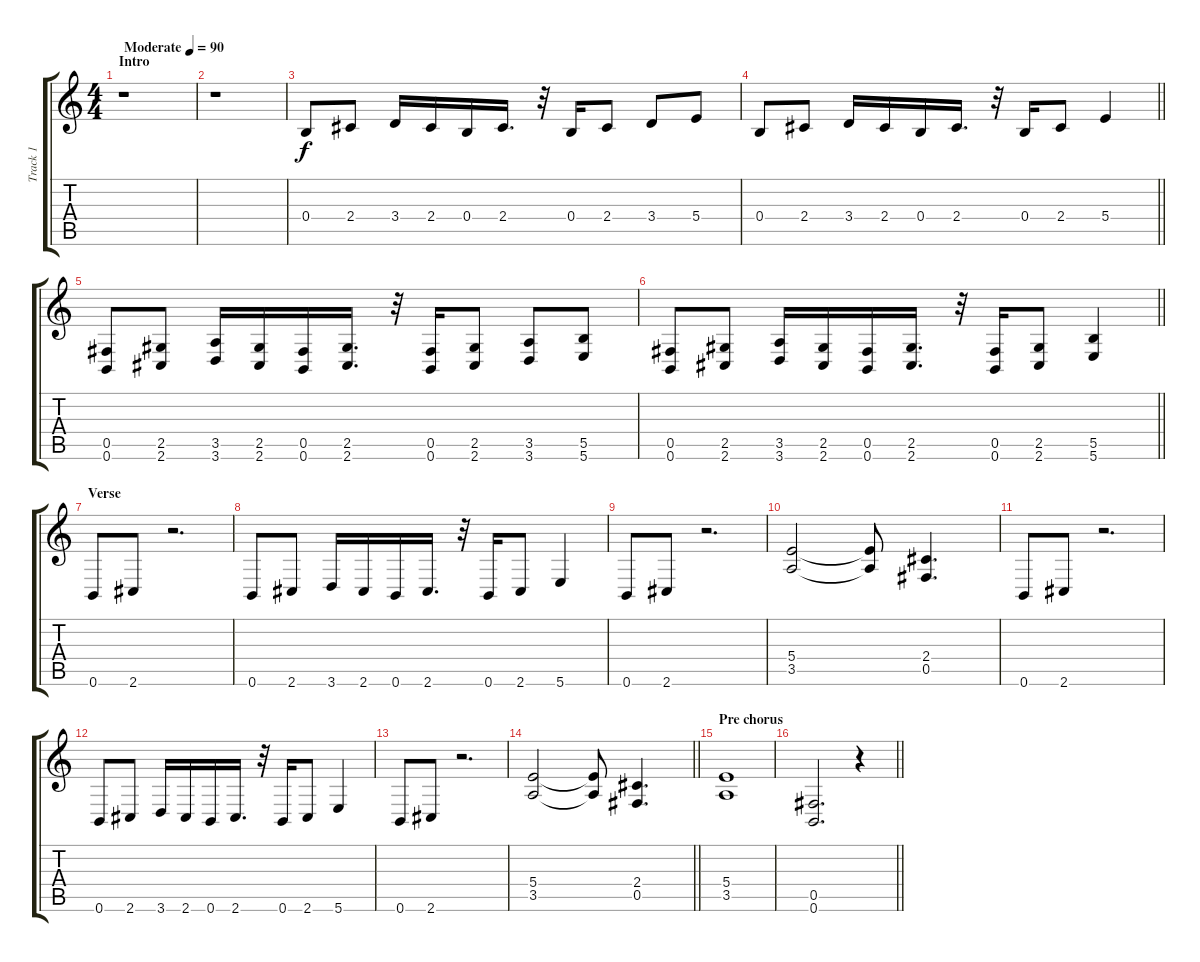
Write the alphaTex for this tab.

\track ("Track 1" "Track 1") {instrument distortionguitar}
\staff {score tabs}
\tuning (Db4 Ab3 E3 B2 Gb2 B1) {hide}
\ts (4 4)
\section ("" "Intro")
\tempo (90 "Moderate")
\clef g2
\ks c
r.1{dy f instrument distortionguitar} |
r.1 |
0.4.8 2.4.8 3.4.16 2.4.16 0.4.16 2.4.16{d} r.32 0.4.16 2.4.8 3.4.8 5.4.8 |
\barLineRight lightlight
0.4.8 2.4.8 3.4.16 2.4.16 0.4.16 2.4.16{d} r.32 0.4.16 2.4.8 5.4.4 |
(0.5 0.6).8 (2.5 2.6).8 (3.5 3.6).16 (2.5 2.6).16 (0.5 0.6).16 (2.5 2.6).16{d} r.32 (0.5 0.6).16 (2.5 2.6).8 (3.5 3.6).8 (5.5 5.6).8 |
\barLineRight lightlight
(0.5 0.6).8 (2.5 2.6).8 (3.5 3.6).16 (2.5 2.6).16 (0.5 0.6).16 (2.5 2.6).16{d} r.32 (0.5 0.6).16 (2.5 2.6).8 (5.5 5.6).4 |
\section ("" "Verse")
0.6.8 2.6.8 r.2{d} |
0.6.8 2.6.8 3.6.16 2.6.16 0.6.16 2.6.16{d} r.32 0.6.16 2.6.8 5.6.4 |
0.6.8 2.6.8 r.2{d} |
(5.4 3.5).2 (5.4{t} 3.5{t}).8 (2.4 0.5).4{d} |
0.6.8 2.6.8 r.2{d} |
0.6.8 2.6.8 3.6.16 2.6.16 0.6.16 2.6.16{d} r.32 0.6.16 2.6.8 5.6.4 |
0.6.8 2.6.8 r.2{d} |
\barLineRight lightlight
(5.4 3.5).2 (5.4{t} 3.5{t}).8 (2.4 0.5).4{d} |
\section ("" "Pre chorus")
(5.4 3.5).1 |
\barLineRight lightlight
(0.5 0.6).2{d} r.4
